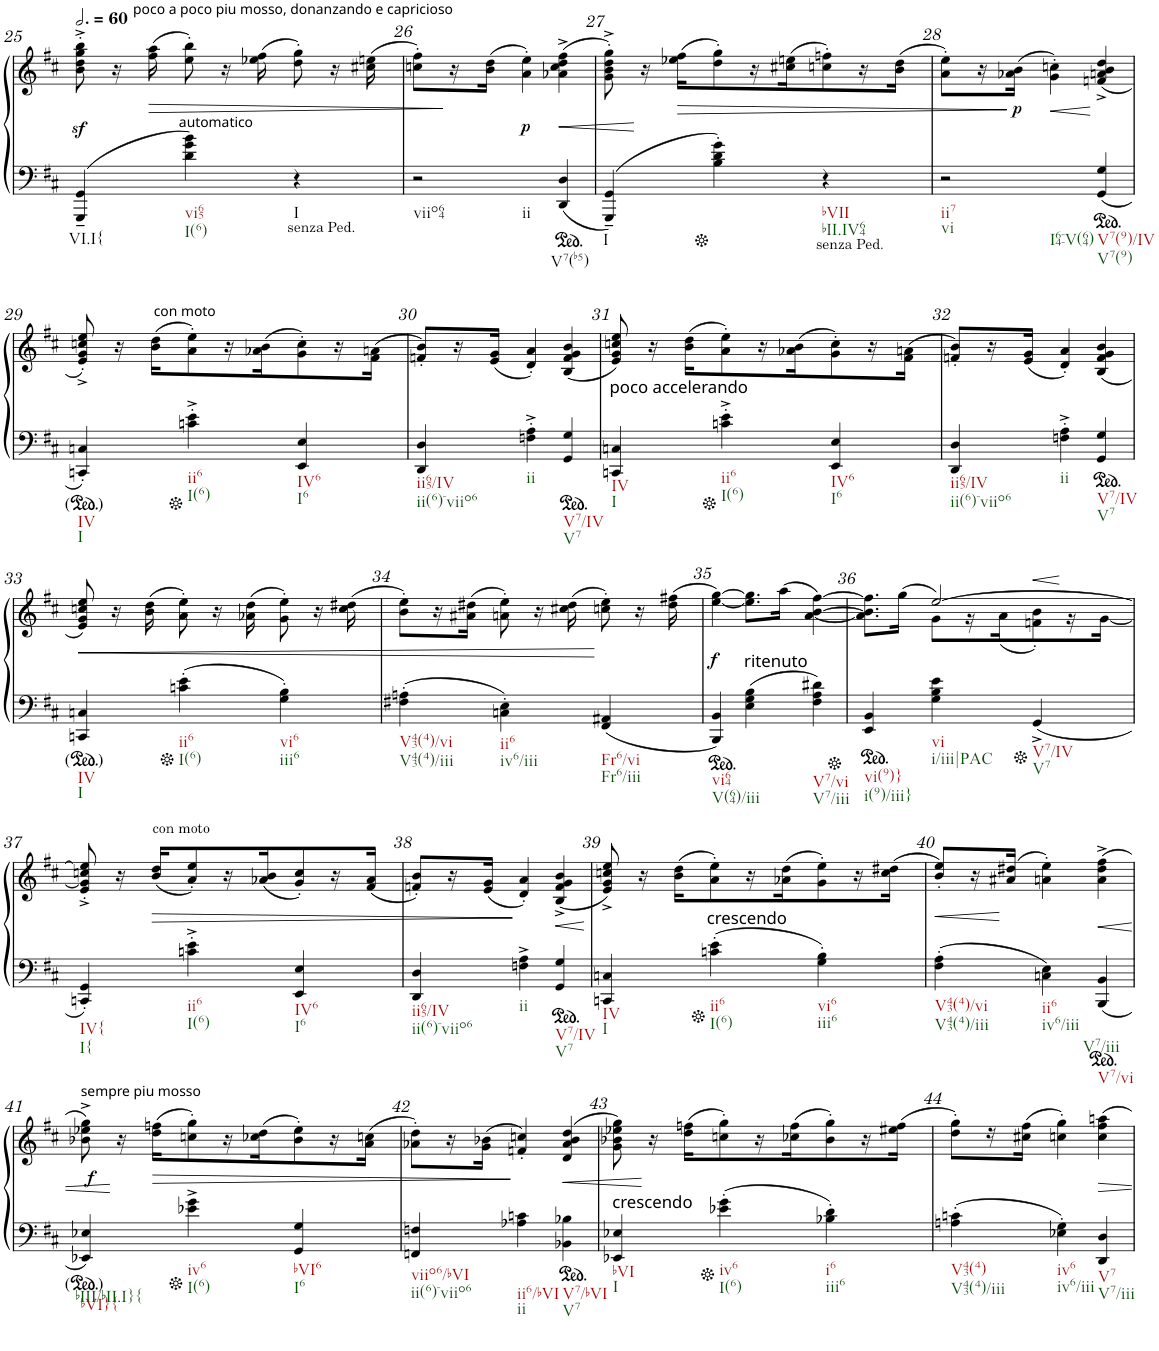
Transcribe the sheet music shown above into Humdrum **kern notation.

**kern	**kern	**dynam
*part1	*part1	*part1
*staff2	*staff1	*staff1/2
*I"Klavier	*	*
*I'Klav.	*	*
!!LO:PB:g=z
*clefF4	*clefG2	*
*k[f#c#]	*k[f#c#]	*
*D:	*D:	*
*M3/4	*M3/4	*
*MM180	*MM180	*
=25	=25	=25
!	!LO:TX:a:t=poco a poco piu mosso, donanzando e capricioso	!
!LO:TX:b:t=VI.I{	!	!
4GGG/~ 4GG/~	8b\z<'^ 8dd\z<'^ 8gg\z<'^ 8bb\z<'^	.
.	16r	.
!	!	!LO:HP:b
.	(16ff#\ 16aa\	>
!	!LO:TX:b:t=automatico	!
!LO:TX:b:t=vi65	!	!
!LO:TX:b:t=I(6)	!	!
4d\ 4g\ 4b\	8ee\' 8bb\')	.
.	16r	.
.	(16ee-X\ 16ff#\	.
!LO:TX:b:t=senza Ped.	!	!
!LO:TX:b:t=I	!	!
4r	8dd\' 8gg\')	.
.	16r	.
.	(16cc#X\ 16een\	.
=26	=26	=26
!LO:TX:b:t=viio64	!	!
!LO:TX:b:t=ii	!	!
2r	8ccn\' 8ff#\'L)	.
.	16r	]
.	(16b\ 16dd\JJ	.
!	!	!LO:DY:b
.	4a\' 4ee\')	p
!LO:TX:b:t=V7(b5)	!	!
!	!	!LO:HP:b
4DD/ 4D/	(4a-X\^ 4cc\^ 4dd\^ 4ff#\^	<
=27	=27	=27
!LO:TX:b:t=I	!	!
4GGG/~ 4GG/~	8g\'^ 8b\'^ 8dd\'^ 8gg\'^)	.
.	16r	[
!	!	!LO:HP:b
.	(16ee-X\ 16ff#\KL	>
4B\' 4d\' 4g\'	8dd\' 8gg\')	.
.	16r	.
.	(16cc#X\ 16een\J	.
!LO:TX:b:t=senza Ped.	!	!
!LO:TX:b:t=bVII	!	!
!LO:TX:b:t=bII.IV64	!	!
4r	8ccn\' 8ffn\')	.
.	16r	.
.	(16b\ 16dd\JJ	.
=28	=28	=28
!LO:TX:b:t=ii7	!	!
!LO:TX:b:t=vi	!	!
!LO:TX:b:t=I64-V(64)	!	!
2r	8a\' 8ee\'L)	.
.	16r	.
!	!	!LO:DY:n=1:b
.	(16a-X\ 16b\JJ	] p
!	!	!LO:HP:b
.	4g\' 4ccn\')	<
!LO:TX:b:t=V7(9)/IV	!	!
!LO:TX:b:t=V7(9)	!	!
4GG/ 4G/	(4fn/^ 4an/^ 4b/^ 4dd/^	[
!!LO:LB:g=z
=29	=29	=29
!LO:TX:b:t=IV	!	!
!LO:TX:b:t=I	!	!
4CCn/' 4Cn/'	8e/'^ 8g/'^ 8ccn/'^ 8ee/'^)	.
.	16r	.
!	!LO:TX:a:t=con moto	!
.	(16b\ 16dd\KL	.
!LO:TX:b:t=ii6	!	!
!LO:TX:b:t=I(6)	!	!
4cn\'^ 4e\'^	8a\' 8ee\')	.
.	16r	.
.	(16a-X\ 16b\J	.
!LO:TX:b:t=IV6	!	!
!LO:TX:b:t=I6	!	!
4EE/ 4E/	8g\' 8cc\')	.
.	16r	.
.	(16f#\ 16an\JJ	.
=30	=30	=30
!LO:TX:b:t=ii65/IV	!	!
!LO:TX:b:t=ii(6)-viio6	!	!
4DD/ 4D/	8fn/' 8b/'L)	.
.	16r	.
.	(16e/ 16g/JJ	.
!LO:TX:b:t=ii	!	!
4Fn\'^ 4A\'^	4d/' 4a/')	.
!LO:TX:b:t=V7/IV	!	!
!LO:TX:b:t=V7	!	!
4GG/ 4G/	(4B/ 4f/ 4g/ 4b/	.
=31	=31	=31
!LO:TX:a:t=poco accelerando	!	!
!LO:TX:b:t=IV	!	!
!LO:TX:b:t=I	!	!
4CCn/ 4Cn/	8e/ 8g/ 8ccn/ 8ee/)	.
.	16r	.
.	(16b\ 16dd\KL	.
!LO:TX:b:t=ii6	!	!
!LO:TX:b:t=I(6)	!	!
4cn\'^ 4e\'^	8a\' 8ee\')	.
.	16r	.
.	(16a-X\ 16b\J	.
!LO:TX:b:t=IV6	!	!
!LO:TX:b:t=I6	!	!
4EE/ 4E/	8g\' 8cc\')	.
.	16r	.
.	(16f#\ 16an\JJ	.
=32	=32	=32
!LO:TX:b:t=ii65/IV	!	!
!LO:TX:b:t=ii(6)-viio6	!	!
4DD/ 4D/	8fn/' 8b/'L)	.
.	16r	.
.	(16e/ 16g/JJ	.
!LO:TX:b:t=ii	!	!
4Fn\'^ 4A\'^	4d/' 4a/')	.
!LO:TX:b:t=V7/IV	!	!
!LO:TX:b:t=V7	!	!
4GG/ 4G/	(4B/ 4f/ 4g/ 4b/	.
!!LO:LB:g=z
=33	=33	=33
!LO:TX:b:t=IV	!	!
!LO:TX:b:t=I	!	!
!	!	!LO:HP:b
4CCn/ 4Cn/	8e/ 8g/ 8ccn/ 8ee/)	<
.	16r	.
.	(16b\ 16dd\	.
!LO:TX:b:t=ii6	!	!
!LO:TX:b:t=I(6)	!	!
4cn\' 4e\'	8a\' 8ee\')	.
.	16r	.
.	(16a-X\ 16dd\	.
!LO:TX:b:t=vi6	!	!
!LO:TX:b:t=iii6	!	!
4G\' 4B\'	8g\' 8ee\')	.
.	16r	.
.	(16cc\ 16dd#X\	.
=34	=34	=34
!LO:TX:b:t=V43(4)/vi	!	!
!LO:TX:b:t=V43(4)/iii	!	!
4F#X\' 4An\'	8b\' 8ee\'L)	.
.	16r	.
.	(16a#X\ 16dd#X\JJ	.
!LO:TX:b:t=ii6	!	!
!LO:TX:b:t=iv6/iii	!	!
4Cn\' 4E\'	8an\' 8ee\')	.
.	16r	.
.	(16cc#X\ 16dd#\	.
!LO:TX:b:t=Fr6/vi	!	!
!LO:TX:b:t=Fr6/iii	!	!
4FF#/ 4AA#X/	8ccn\' 8ee\')	[
.	16r	.
.	(16dd#\ 16ff#X\	.
=35	=35	=35
!LO:TX:b:t=vi64	!	!
!LO:TX:b:t=V(64)/iii	!	!
!	!	!LO:DY:b
4BBB/ 4BB/	[<4ee\ [>4gg\)	f
!LO:TX:a:t=ritenuto	!	!
4E\ 4G\ 4B\	8.ee\] 8.gg\]L	.
.	(16aa\Jk	.
!LO:TX:b:t=V7/vi	!	!
!LO:TX:b:t=V7/iii	!	!
4F#\ 4A\ 4d#X\	[<4a\ [>4b\ [>4ff#\)	.
=36	=36	=36
*	*^	*
!LO:TX:b:t=vi(9)}	!	!	!
!LO:TX:b:t=i(9)/iii}	!	!	!
4EE/ 4BB/	8.a\] 8.b\] 8.ff#\]L	4ryy	.
.	(16gg\Jk	.	.
!LO:TX:b:t=vi	!	!	!
!LO:TX:b:t=i/iii|PAC	!	!	!
4G\ 4B\ 4e\	[2ee/)	8g\L	.
.	.	16r	.
.	.	(16a\J	.
!LO:TX:b:t=V7/IV	!	!	!
!LO:TX:b:t=V7	!	!	!
!	!	!	!LO:HP:b
4GG^/	.	8fn\' 8b\')	<
.	.	16r	[
.	.	[16g\JJ	.
!!LO:LB:g=z
=37	=37	=37	=37
!LO:TX:b:t=IV{	!	!	!
!LO:TX:b:t=I{	!	!	!
*	*v	*v	*
4CCn/' 4GG/'	8e/'^ 8g/]'^ 8ccn/'^ 8ee/]'^	.
.	16r	.
!	!LO:TX:a:t=con moto	!
!	!	!LO:HP:b
.	(16b/ 16dd/KL	>
!LO:TX:b:t=ii6	!	!
!LO:TX:b:t=I(6)	!	!
4cn\'^ 4e\'^	8a/' 8ee/')	.
.	16r	.
.	(16a-X/ 16b/J	.
!LO:TX:b:t=IV6	!	!
!LO:TX:b:t=I6	!	!
4EE/ 4E/	8g/' 8cc/')	.
.	16r	.
.	(16f#/ 16a-/JJ	.
=38	=38	=38
!LO:TX:b:t=ii65/IV	!	!
!LO:TX:b:t=ii(6)-viio6	!	!
4DD/ 4D/	8fn/' 8b/'L)	.
.	16r	.
.	(16e/ 16g/JJ	.
!LO:TX:b:t=ii	!	!
4Fn\^ 4A\^	4d/' 4a/')	]
!LO:TX:b:t=V7/IV	!	!
!LO:TX:b:t=V7	!	!
!	!	!LO:HP:b
4GG/ 4G/	(4B/^ 4f/^ 4g/^ 4b/^	<
.	.	[
=39	=39	=39
!LO:TX:b:t=IV	!	!
!LO:TX:b:t=I	!	!
4CCn/ 4Cn/	8e/^ 8g/^ 8ccn/^ 8ee/^)	.
.	16r	.
.	(16b\ 16dd\KL	.
!LO:TX:a:t=crescendo	!	!
!LO:TX:b:t=ii6	!	!
!LO:TX:b:t=I(6)	!	!
4cn\' 4e\'	8a\' 8ee\')	.
.	16r	.
.	(16a-X\ 16dd\J	.
!LO:TX:b:t=vi6	!	!
!LO:TX:b:t=iii6	!	!
4G\' 4B\'	8g\' 8ee\')	.
.	16r	.
.	(16cc\ 16dd#X\JJ	.
=40	=40	=40
!LO:TX:b:t=V43(4)/vi	!	!
!LO:TX:b:t=V43(4)/iii	!	!
!	!	!LO:HP:b
4F#\' 4A\'	8b/' 8ee/'L)	<
.	16r	.
.	(16a#X/ 16dd#X/JJ	[
!LO:TX:b:t=ii6	!	!
!LO:TX:b:t=iv6/iii	!	!
4Cn\ 4E\	4an\' 4ee\')	.
!LO:TX:b:t=V7/vi	!	!
!LO:TX:b:t=V7/iii	!	!
!	!	!LO:HP:b
4BBB/ 4BB/	(4a\^ 4dd#\^ 4ff#\^	<
!!LO:LB:g=z
=41	=41	=41
!	!LO:TX:a:t=sempre piu mosso	!
!LO:TX:b:t=bVI}{	!	!
!LO:TX:b:t=bIII/bII.I}{	!	!
!	!	!LO:DY:b
4EE-X/ 4E-X/	8b-X\^ 8ee-X\^ 8gg\^)	f
.	16r	[
!	!	!LO:HP:b
.	(16dd\ 16ffn\KL	>
!LO:TX:b:t=iv6	!	!
!LO:TX:b:t=I(6)	!	!
4e-X\^ 4g\^	8ccn\' 8gg\')	.
.	16r	.
.	(16cc-X\ 16dd\J	.
!LO:TX:b:t=bVI6	!	!
!LO:TX:b:t=I6	!	!
4GG/ 4G/	8b-\' 8ee-\')	.
.	16r	.
.	(16a\ 16ccn\JJ	.
=42	=42	=42
!LO:TX:b:t=viio6/bVI	!	!
!LO:TX:b:t=ii(6)-viio6	!	!
4FFn/ 4Fn/	8a-X\' 8dd\'L)	.
.	16r	.
.	(16g\ 16b-X\JJ	.
!LO:TX:b:t=ii6/bVI	!	!
!LO:TX:b:t=ii	!	!
4A-X\ 4cn\	4fn/' 4ccn/')	]
!LO:TX:b:t=V7/bVI	!	!
!LO:TX:b:t=V7	!	!
!	!	!LO:HP:b
4BB-X\ 4B-X\	(4d/ 4a-/ 4b-/ 4dd/	<
=43	=43	=43
!LO:TX:a:t=crescendo	!	!
!LO:TX:b:t=bVI	!	!
!LO:TX:b:t=I	!	!
4EE-X/ 4E-X/	8g\ 8b-X\ 8ee-X\ 8gg\)	.
.	16r	[
.	(16dd\ 16ffn\KL	.
!LO:TX:b:t=iv6	!	!
!LO:TX:b:t=I(6)	!	!
4e-X\' 4g\'	8ccn\' 8gg\')	.
.	16r	.
.	(16cc-X\ 16ff\J	.
!LO:TX:b:t=i6	!	!
!LO:TX:b:t=iii6	!	!
4B-X\' 4d\'	8b-\' 8gg\')	.
.	16r	.
.	(16ee#X\ 16ff\JJ	.
=44	=44	=44
!LO:TX:b:t=V43(4)	!	!
!LO:TX:b:t=V43(4)/iii	!	!
4An\' 4cn\'	8dd\' 8gg\'L)	.
.	16r	.
.	(16cc#X\ 16ff#\JJ	.
!LO:TX:b:t=iv6	!	!
!LO:TX:b:t=iv6/iii	!	!
4E-X\' 4G\'	4ccn\' 4gg\')	.
!LO:TX:b:t=V7	!	!
!LO:TX:b:t=V7/iii	!	!
4DD/ 4D/	4cc\ 4ff#\ 4aan\	.
=	=	=
*-	*-	*-
